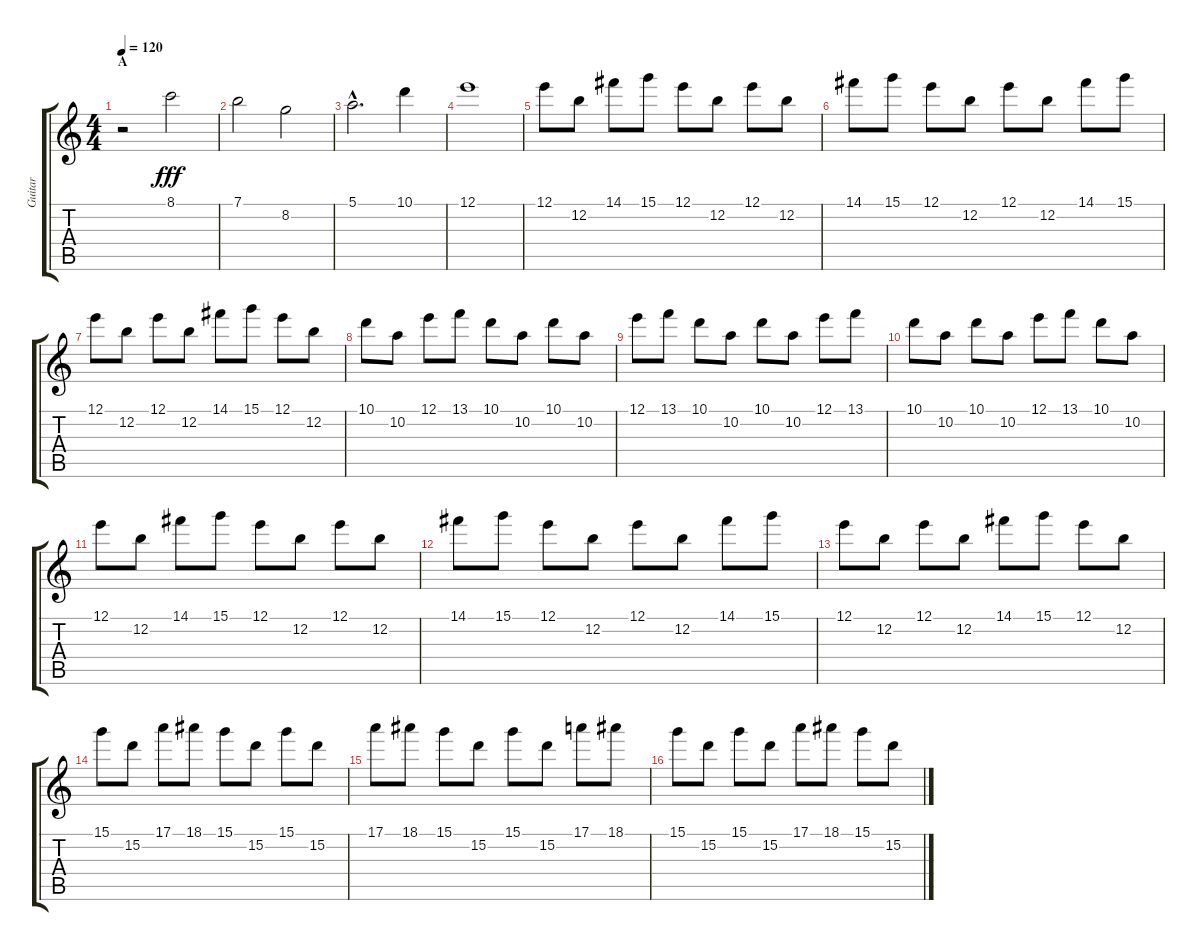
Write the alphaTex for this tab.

\track ("Guitar" "Guitar") {instrument overdrivenguitar}
\staff {score tabs}
\tuning (E4 B3 G3 D3 A2 E2) {hide}
\ts (4 4)
\section ("" "A")
\tempo 120
\clef g2
\ks c
r.2{dy fff instrument overdrivenguitar} 8.1.2 |
7.1.2 8.2.2 |
5.1{hac}.2{d} 10.1.4 |
12.1.1 |
12.1.8 12.2.8 14.1.8 15.1.8 12.1.8 12.2.8 12.1.8 12.2.8 |
14.1.8 15.1.8 12.1.8 12.2.8 12.1.8 12.2.8 14.1.8 15.1.8 |
12.1.8 12.2.8 12.1.8 12.2.8 14.1.8 15.1.8 12.1.8 12.2.8 |
10.1.8 10.2.8 12.1.8 13.1.8 10.1.8 10.2.8 10.1.8 10.2.8 |
12.1.8 13.1.8 10.1.8 10.2.8 10.1.8 10.2.8 12.1.8 13.1.8 |
10.1.8 10.2.8 10.1.8 10.2.8 12.1.8 13.1.8 10.1.8 10.2.8 |
12.1.8 12.2.8 14.1.8 15.1.8 12.1.8 12.2.8 12.1.8 12.2.8 |
14.1.8 15.1.8 12.1.8 12.2.8 12.1.8 12.2.8 14.1.8 15.1.8 |
12.1.8 12.2.8 12.1.8 12.2.8 14.1.8 15.1.8 12.1.8 12.2.8 |
15.1.8 15.2.8 17.1.8 18.1.8 15.1.8 15.2.8 15.1.8 15.2.8 |
17.1.8 18.1.8 15.1.8 15.2.8 15.1.8 15.2.8 17.1.8 18.1.8 |
15.1.8 15.2.8 15.1.8 15.2.8 17.1.8 18.1.8 15.1.8 15.2.8
